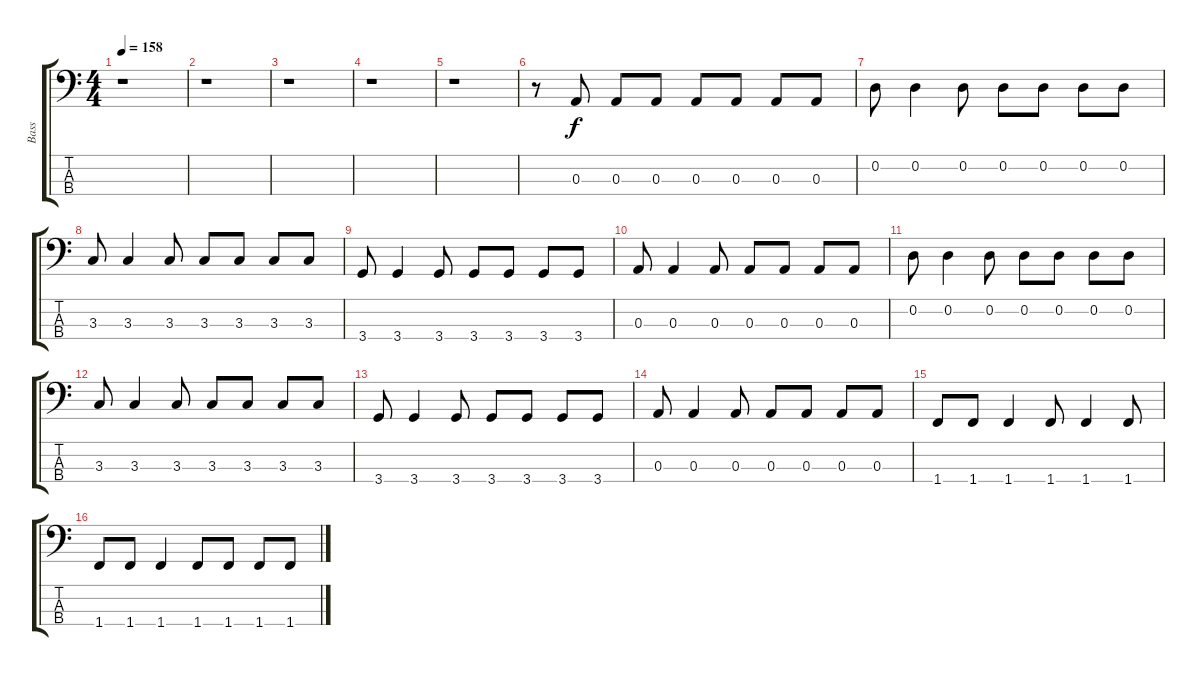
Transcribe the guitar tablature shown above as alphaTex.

\track ("Bass" "Bass") {instrument electricbasspick}
\staff {score tabs}
\tuning (G2 D2 A1 E1) {hide}
\ts (4 4)
\tempo 158
\clef f4
\ks c
r.1{dy f} |
r.1 |
r.1 |
r.1 |
r.1 |
r.8 0.3.8 0.3.8 0.3.8 0.3.8 0.3.8 0.3.8 0.3.8 |
0.2.8 0.2.4 0.2.8 0.2.8 0.2.8 0.2.8 0.2.8 |
3.3.8 3.3.4 3.3.8 3.3.8 3.3.8 3.3.8 3.3.8 |
3.4.8 3.4.4 3.4.8 3.4.8 3.4.8 3.4.8 3.4.8 |
0.3.8 0.3.4 0.3.8 0.3.8 0.3.8 0.3.8 0.3.8 |
0.2.8 0.2.4 0.2.8 0.2.8 0.2.8 0.2.8 0.2.8 |
3.3.8 3.3.4 3.3.8 3.3.8 3.3.8 3.3.8 3.3.8 |
3.4.8 3.4.4 3.4.8 3.4.8 3.4.8 3.4.8 3.4.8 |
0.3.8 0.3.4 0.3.8 0.3.8 0.3.8 0.3.8 0.3.8 |
1.4.8 1.4.8 1.4.4 1.4.8 1.4.4 1.4.8 |
1.4.8 1.4.8 1.4.4 1.4.8 1.4.8 1.4.8 1.4.8
